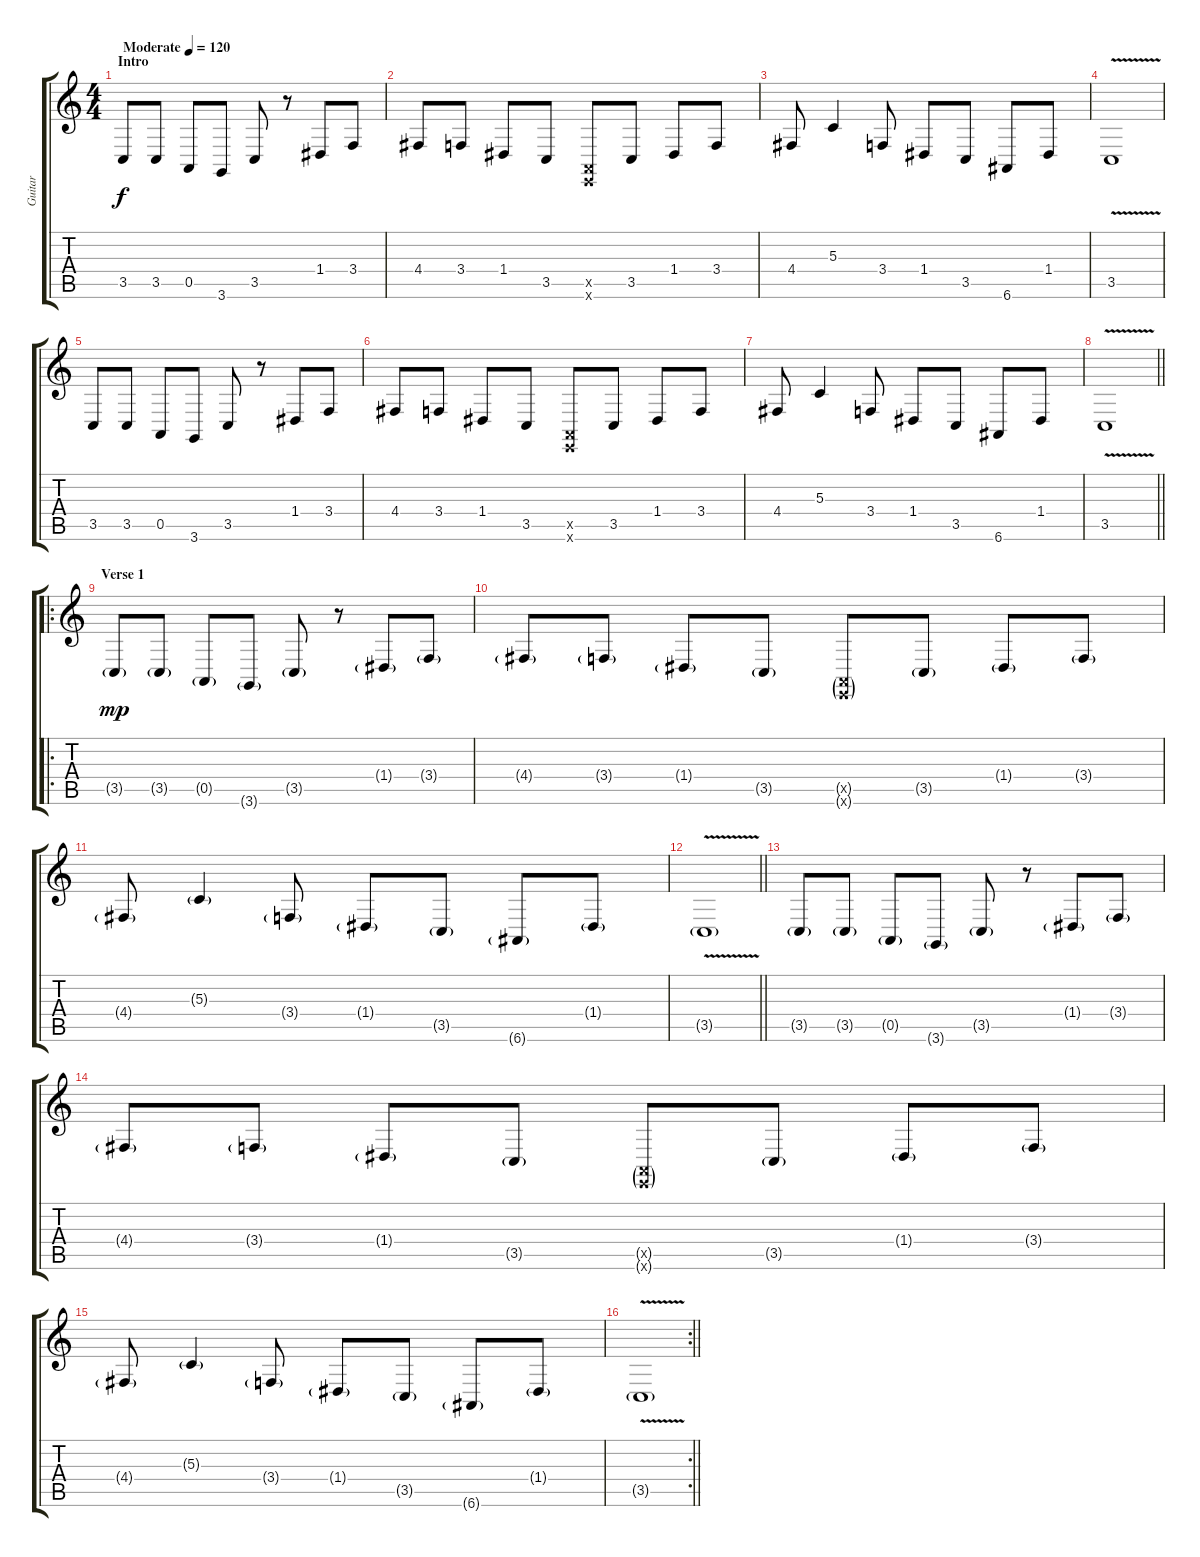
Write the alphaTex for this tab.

\track ("Guitar" "Guitar") {instrument synthbrass1}
\staff {score tabs}
\tuning (E4 B3 G3 D3 A2 E2) {hide}
\ts (4 4)
\section ("" "Intro")
\tempo (120 "Moderate")
\clef g2
\ks c
3.5.8{dy f instrument synthbrass1} 3.5.8 0.5.8 3.6.8 3.5.8 r.8 1.4.8 3.4.8 |
4.4.8 3.4.8 1.4.8 3.5.8 (0.5{x} 0.6{x}).8 3.5.8 1.4.8 3.4.8 |
4.4.8 5.3.4 3.4.8 1.4.8 3.5.8 6.6.8 1.4.8 |
3.5{v}.1 |
3.5.8 3.5.8 0.5.8 3.6.8 3.5.8 r.8 1.4.8 3.4.8 |
4.4.8 3.4.8 1.4.8 3.5.8 (0.5{x} 0.6{x}).8 3.5.8 1.4.8 3.4.8 |
4.4.8 5.3.4 3.4.8 1.4.8 3.5.8 6.6.8 1.4.8 |
\barLineRight lightlight
3.5{v}.1 |
\ro
\section ("" "Verse 1")
3.5{g}.8{dy mp} 3.5{g}.8 0.5{g}.8 3.6{g}.8 3.5{g}.8 r.8 1.4{g}.8 3.4{g}.8 |
4.4{g}.8 3.4{g}.8 1.4{g}.8 3.5{g}.8 (0.5{g x} 0.6{g x}).8 3.5{g}.8 1.4{g}.8 3.4{g}.8 |
4.4{g}.8 5.3{g}.4 3.4{g}.8 1.4{g}.8 3.5{g}.8 6.6{g}.8 1.4{g}.8 |
\barLineRight lightlight
3.5{v g}.1 |
3.5{g}.8 3.5{g}.8 0.5{g}.8 3.6{g}.8 3.5{g}.8 r.8 1.4{g}.8 3.4{g}.8 |
4.4{g}.8 3.4{g}.8 1.4{g}.8 3.5{g}.8 (0.5{g x} 0.6{g x}).8 3.5{g}.8 1.4{g}.8 3.4{g}.8 |
4.4{g}.8 5.3{g}.4 3.4{g}.8 1.4{g}.8 3.5{g}.8 6.6{g}.8 1.4{g}.8 |
\rc 2
\barLineRight lightlight
3.5{v g}.1
